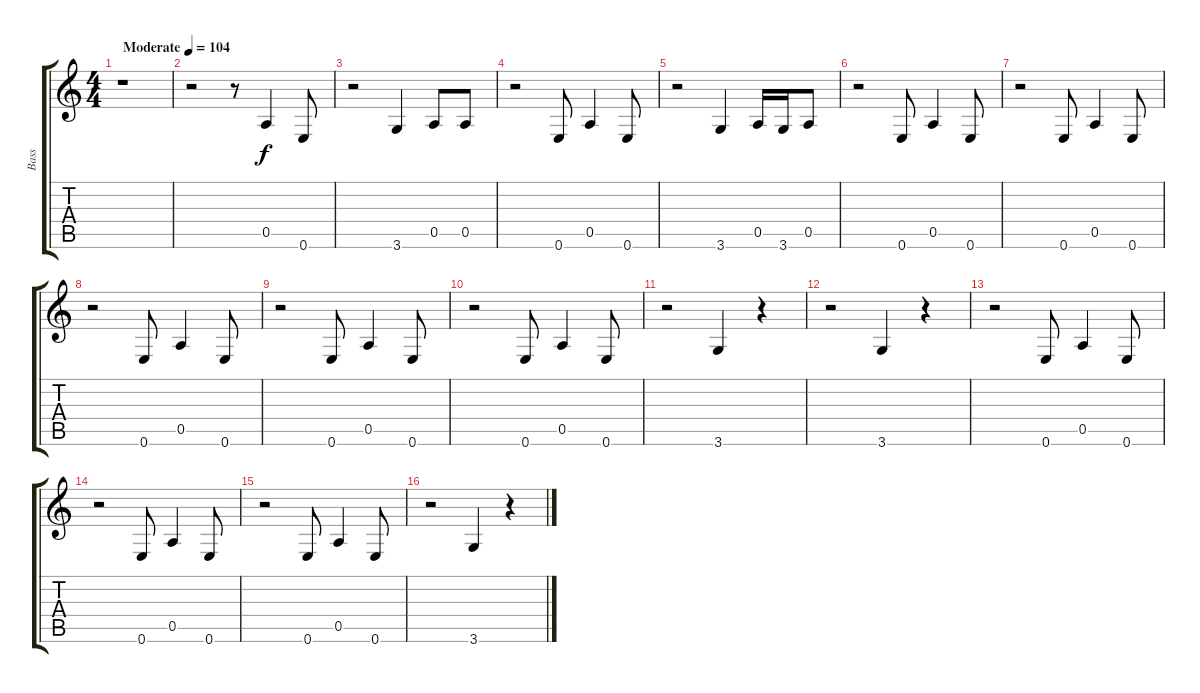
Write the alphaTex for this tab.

\track ("Bass" "Bass") {instrument electricbasspick}
\staff {score tabs}
\tuning (E4 B3 G3 D3 A2 E2) {hide}
\ts (4 4)
\tempo (104 "Moderate")
\clef g2
\ks c
r.1{dy f instrument electricbasspick} |
r.2 r.8 0.5.4 0.6.8 |
r.2 3.6.4 0.5.8 0.5.8 |
r.2 0.6.8 0.5.4 0.6.8 |
r.2 3.6.4 0.5.16 3.6.16 0.5.8 |
r.2 0.6.8 0.5.4 0.6.8 |
r.2 0.6.8 0.5.4 0.6.8 |
r.2 0.6.8 0.5.4 0.6.8 |
r.2 0.6.8 0.5.4 0.6.8 |
r.2 0.6.8 0.5.4 0.6.8 |
r.2 3.6.4 r.4 |
r.2 3.6.4 r.4 |
r.2 0.6.8 0.5.4 0.6.8 |
r.2 0.6.8 0.5.4 0.6.8 |
r.2 0.6.8 0.5.4 0.6.8 |
r.2 3.6.4 r.4
